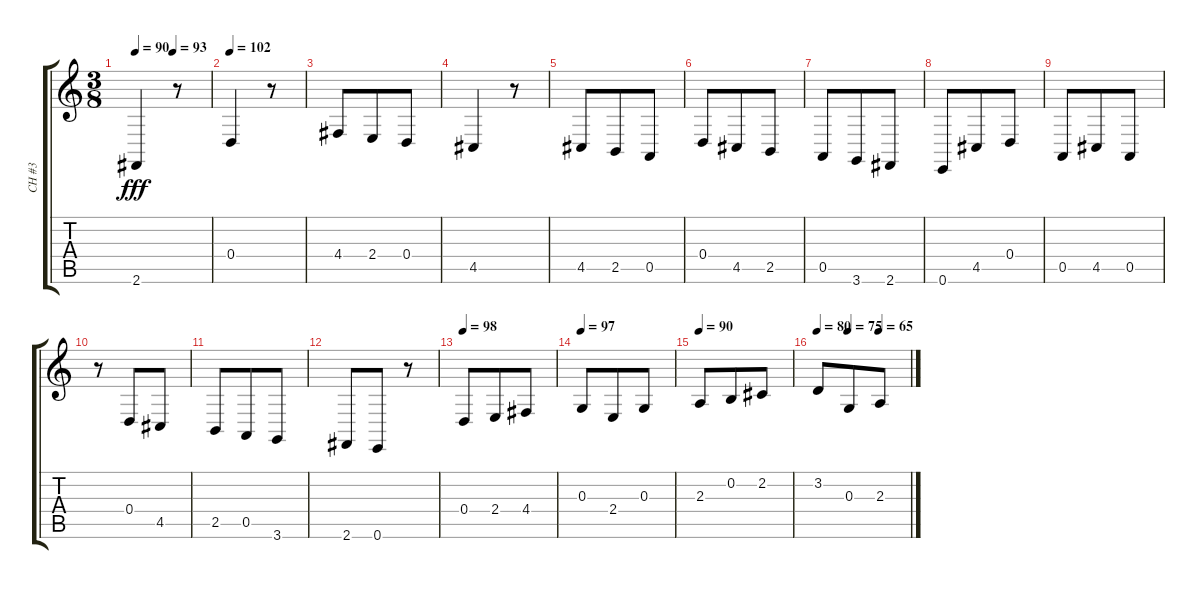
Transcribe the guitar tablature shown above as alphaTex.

\track ("CH #3" "CH #3") {instrument harpsichord}
\staff {score tabs}
\tuning (E4 B3 G3 D3 A2 E2) {hide}
\ts (3 8)
\tempo 90
\tempo (93 0.5)
\clef g2
\ks c
2.6.4{dy fff} r.8 |
\tempo 102
0.4.4 r.8 |
4.4.8 2.4.8 0.4.8 |
4.5.4 r.8 |
4.5.8 2.5.8 0.5.8 |
0.4.8 4.5.8 2.5.8 |
0.5.8 3.6.8 2.6.8 |
0.6.8 4.5.8 0.4.8 |
0.5.8 4.5.8 0.5.8 |
r.8 0.4.8 4.5.8 |
2.5.8 0.5.8 3.6.8 |
2.6.8 0.6.8 r.8 |
\tempo 98
0.4.8 2.4.8 4.4.8 |
\tempo 97
0.3.8 2.4.8 0.3.8 |
\tempo 90
2.3.8 0.2.8 2.2.8 |
\tempo 80
\tempo (75 0.3333333333333333)
\tempo (65 0.6666666666666666)
3.2.8 0.3.8 2.3.8
